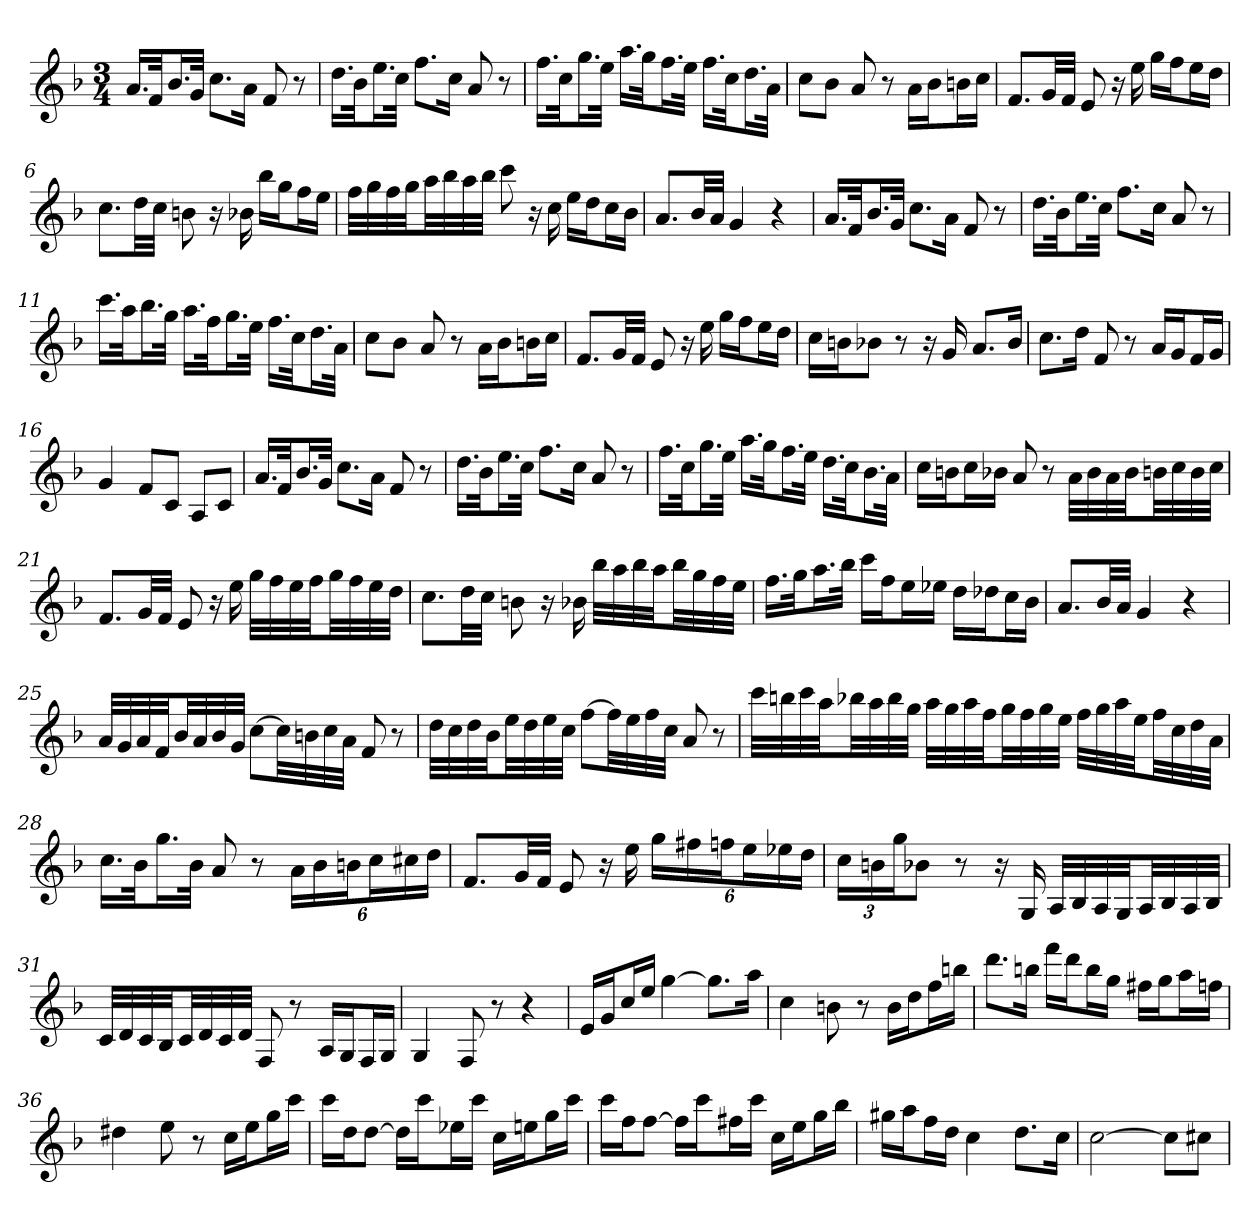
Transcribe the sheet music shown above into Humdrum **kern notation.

**kern
*part1
*staff1
*clefG2
*k[b-]
*F:
*M3/4
*MM60
=1
16.a/LL
32f/Jk
16.b-/L
32g/JJk
8.cc\L
16a\Jk
8f
8r
=2
16.dd\LL
32b-\Jk
16.ee\L
32cc\JJk
8.ff\L
16cc\Jk
8a
8r
=3
16.ff\LL
32cc\Jk
16.gg\L
32ee\JJk
16.aa\LL
32gg\Jk
16.ff\L
32ee\JJk
16.ff\LL
32cc\Jk
16.dd\L
32a\JJk
=4
8cc\L
8b-\J
8a
8r
16a\LL
16b-\J
16bn\L
16cc\JJ
=5
8.f/L
32g/LL
32f/JJJ
8e
16r
16ee
16gg\LL
16ff\J
16ee\L
16dd\JJ
=6
8.cc\L
32dd\LL
32cc\JJJ
8bn
16r
16b-X
16bb-\LL
16gg\J
16ff\L
16ee\JJ
=7
32ff\LLL
32gg\
32ff\
32gg\JJ
32aa\LL
32bb-\
32aa\
32bb-\JJJ
8ccc
16r
16cc
16ee\LL
16dd\J
16cc\L
16b-\JJ
=8
8.a/L
32b-/LL
32a/JJJ
4g
4r
=9
16.a/LL
32f/Jk
16.b-/L
32g/JJk
8.cc\L
16a\Jk
8f
8r
=10
16.dd\LL
32b-\Jk
16.ee\L
32cc\JJk
8.ff\L
16cc\Jk
8a
8r
=11
16.ccc\LL
32aa\Jk
16.bb-\L
32gg\JJk
16.aa\LL
32ff\Jk
16.gg\L
32ee\JJk
16.ff\LL
32cc\Jk
16.dd\L
32a\JJk
=12
8cc\L
8b-\J
8a
8r
16a\LL
16b-\J
16bn\L
16cc\JJ
=13
8.f/L
32g/LL
32f/JJJ
8e
16r
16ee
16gg\LL
16ff\J
16ee\L
16dd\JJ
=14
16cc\LL
16bn\J
8b-X\J
8r
16r
16g
8.a/L
16b-/Jk
=15
8.cc\L
16dd\Jk
8f
8r
16a/LL
16g/J
16f/L
16g/JJ
=16
4g
8f/L
8c/J
8A/L
8c/J
=17
16.a/LL
32f/Jk
16.b-/L
32g/JJk
8.cc\L
16a\Jk
8f
8r
=18
16.dd\LL
32b-\Jk
16.ee\L
32cc\JJk
8.ff\L
16cc\Jk
8a
8r
=19
16.ff\LL
32cc\Jk
16.gg\L
32ee\JJk
16.aa\LL
32gg\Jk
16.ff\L
32ee\JJk
16.dd\LL
32cc\Jk
16.b-\L
32a\JJk
=20
16cc\LL
16bn\J
16cc\L
16b-X\JJ
8a
8r
32a\LLL
32b-\
32a\
32b-\JJ
32bn\LL
32cc\
32b\
32cc\JJJ
=21
8.f/L
32g/LL
32f/JJJ
8e
16r
16ee
32gg\LLL
32ff\
32ee\
32ff\JJ
32gg\LL
32ff\
32ee\
32dd\JJJ
=22
8.cc\L
32dd\LL
32cc\JJJ
8bn
16r
16b-X
32bb-\LLL
32aa\
32bb-\
32aa\JJ
32bb-\LL
32gg\
32ff\
32ee\JJJ
=23
16.ff\LL
32gg\Jk
16.aa\L
32bb-\JJk
16ccc\LL
16ff\J
16ee\L
16ee-X\JJ
16dd\LL
16dd-X\J
16cc\L
16b-\JJ
=24
8.a/L
32b-/LL
32a/JJJ
4g
4r
=25
32a/LLL
32g/
32a/
32f/JJ
32b-/LL
32a/
32b-/
32g/JJJ
[8cc\L
32cc\LL]
32bn\
32cc\
32a\JJJ
8f
8r
=26
32dd\LLL
32cc\
32dd\
32b-\JJ
32ee\LL
32dd\
32ee\
32cc\JJJ
[8ff\L
32ff\LL]
32ee\
32ff\
32cc\JJJ
8a
8r
=27
32ccc\LLL
32bbn\
32ccc\
32aa\JJ
32bb-X\LL
32aa\
32bb-\
32gg\JJJ
32aa\LLL
32gg\
32aa\
32ff\JJ
32gg\LL
32ff\
32gg\
32ee\JJJ
32ff\LLL
32gg\
32aa\
32ee\JJ
32ff\LL
32cc\
32dd\
32a\JJJ
=28
16.cc\LL
32b-\Jk
16.gg\L
32b-\JJk
8a
8r
24a\LL
24b-\
24bn\J
24cc\L
24cc#X\
24dd\JJ
=29
8.f/L
32g/LL
32f/JJJ
8e
16r
16ee
24gg\LL
24ff#X\
24ffn\J
24ee\L
24ee-X\
24dd\JJ
=30
24cc\LL
24bn\
24gg\J
8b-X\J
8r
16r
16G
32A/LLL
32B-/
32A/
32G/JJ
32A/LL
32B-/
32A/
32B-/JJJ
=31
32c/LLL
32d/
32c/
32B-/JJ
32c/LL
32d/
32c/
32d/JJJ
8F
8r
16A/LL
16G/J
16F/L
16G/JJ
=32
4G
8F
8r
4r
=33
16e/LL
16g/J
16cc/L
16ee/JJ
[4gg
8.gg\L]
16aa\Jk
=34
4cc
8bn
8r
16b\LL
16dd\J
16ff\L
16bbn\JJ
=35
8.ddd\L
16bbn\Jk
16fff\LL
16ddd\J
16bb\L
16gg\JJ
16ff#X\LL
16gg\J
16aa\L
16ffn\JJ
=36
4dd#X
8ee
8r
16cc\LL
16ee\J
16gg\L
16ccc\JJ
=37
16ccc\LL
16dd\J
[8dd\J
16dd\LL]
16ccc\J
16ee-X\L
16ccc\JJ
16cc\LL
16een\J
16gg\L
16ccc\JJ
=38
16ccc\LL
16ff\J
[8ff\J
16ff\LL]
16ccc\J
16ff#X\L
16ccc\JJ
16cc\LL
16ee\J
16gg\L
16bb-\JJ
=39
16gg#X\LL
16aa\J
16ff\L
16dd\JJ
4cc
8.dd\L
16cc\Jk
=40
[2cc
8cc\L]
8cc#X\J
=
*-
